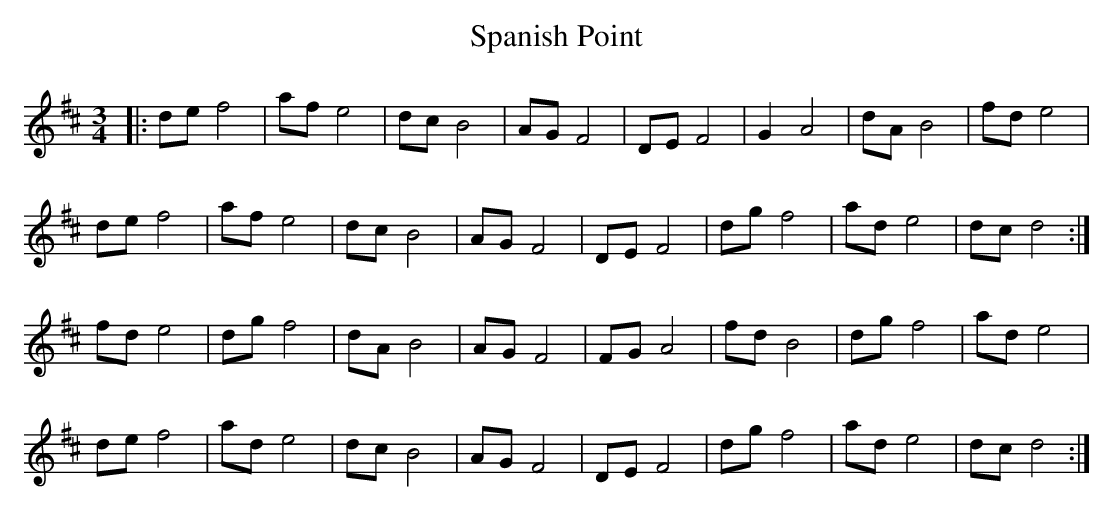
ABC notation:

X:1
T: Spanish Point
M: 3/4
L: 1/8
K: Dmaj
|:de f4|af e4|dc B4|AG F4|DE F4|G2 A4|dA B4|fd e4|
def4|afe4|dcB4|AGF4|DEF4|dgf4|ade4|dcd4:|
fde4|dgf4|dAB4|AGF4|FGA4|fdB4|dgf4|ade4|
def4|ade4|dcB4|AGF4|DEF4|dgf4|ade4|dcd4:|
